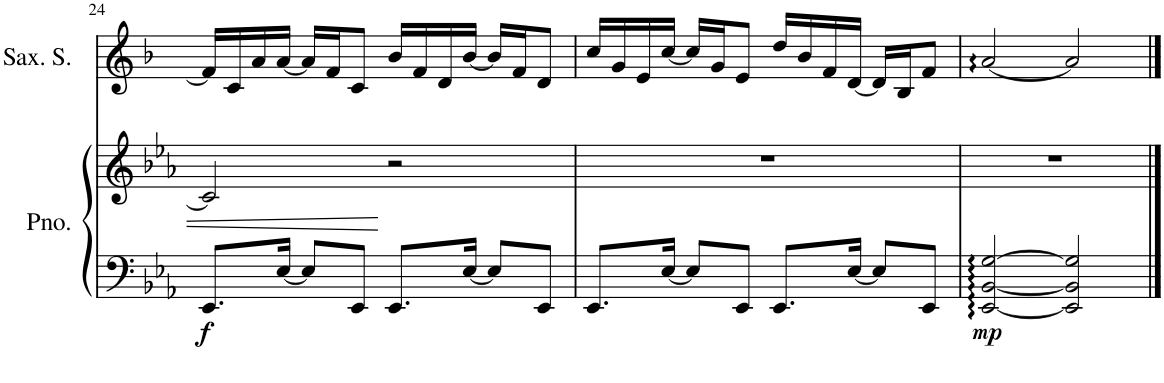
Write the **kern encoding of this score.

**kern	**kern	**dynam	**kern	**dynam
*part2	*part2	*part2	*part1	*part1
*staff3	*staff2	*staff2/3	*staff1	*staff1
*I"Piano	*	*	*I"Saxophone soprano	*
*I'Pno.	*	*	*I'Sax. S.	*
!!LO:PB:g=z
*clefF4	*clefG2	*	*clefG2	*
*	*	*	*Trd1c2	*
*k[b-e-a-]	*k[b-e-a-]	*	*k[b-]	*
*M4/4	*M4/4	*	*M4/4	*
=24	=24	=24	=24	=24
!	!	!LO:DY:b=2	!	!
8.EE-/L	2c/]	f	16f~/LL]	.
.	.	.	16c~/	.
.	.	.	16a~/	.
[16E-/Jk	.	.	[16a~/JJ	.
8E-/L]	.	.	16a~/LL]	.
.	.	.	16f~/J	.
8EE-/J	.	.	8c~/J	.
!	!	!	!	!LO:DY:b
8.EE-/L	2r	.	16b-~/LL	mf
.	.	.	16f~/	.
.	.	.	16d~/	.
[16E-/Jk	.	.	[16b-~/JJ	.
8E-/L]	.	.	16b-~/LL]	.
.	.	.	16f~/J	.
8EE-/J	.	.	8d~/J	.
=25	=25	=25	=25	=25
8.EE-/L	1r	.	16cc~/LL	.
.	.	.	16g~/	.
.	.	.	16e~/	.
[16E-/Jk	.	.	[16cc~/JJ	.
8E-/L]	.	.	16cc~/LL]	.
.	.	.	16g~/J	.
8EE-/J	.	.	8e~/J	.
8.EE-/L	.	.	16dd~/LL	.
.	.	.	16b-~/	.
.	.	.	16f~/	.
[16E-/Jk	.	.	[16d~/JJ	.
8E-/L]	.	.	16d~/LL]	.
.	.	.	16B-~/J	.
8EE-/J	.	.	8f~/J	.
=26	=26	=26	=26	=26
!	!	!LO:DY:b=2	!	!
[2EE-/:: [2BB-/:: [2G/::	1r	mp	[2a::~/	.
2EE-/] 2BB-/] 2G/]	.	.	2a~/]	.
==	==	==	==	==
*-	*-	*-	*-	*-
